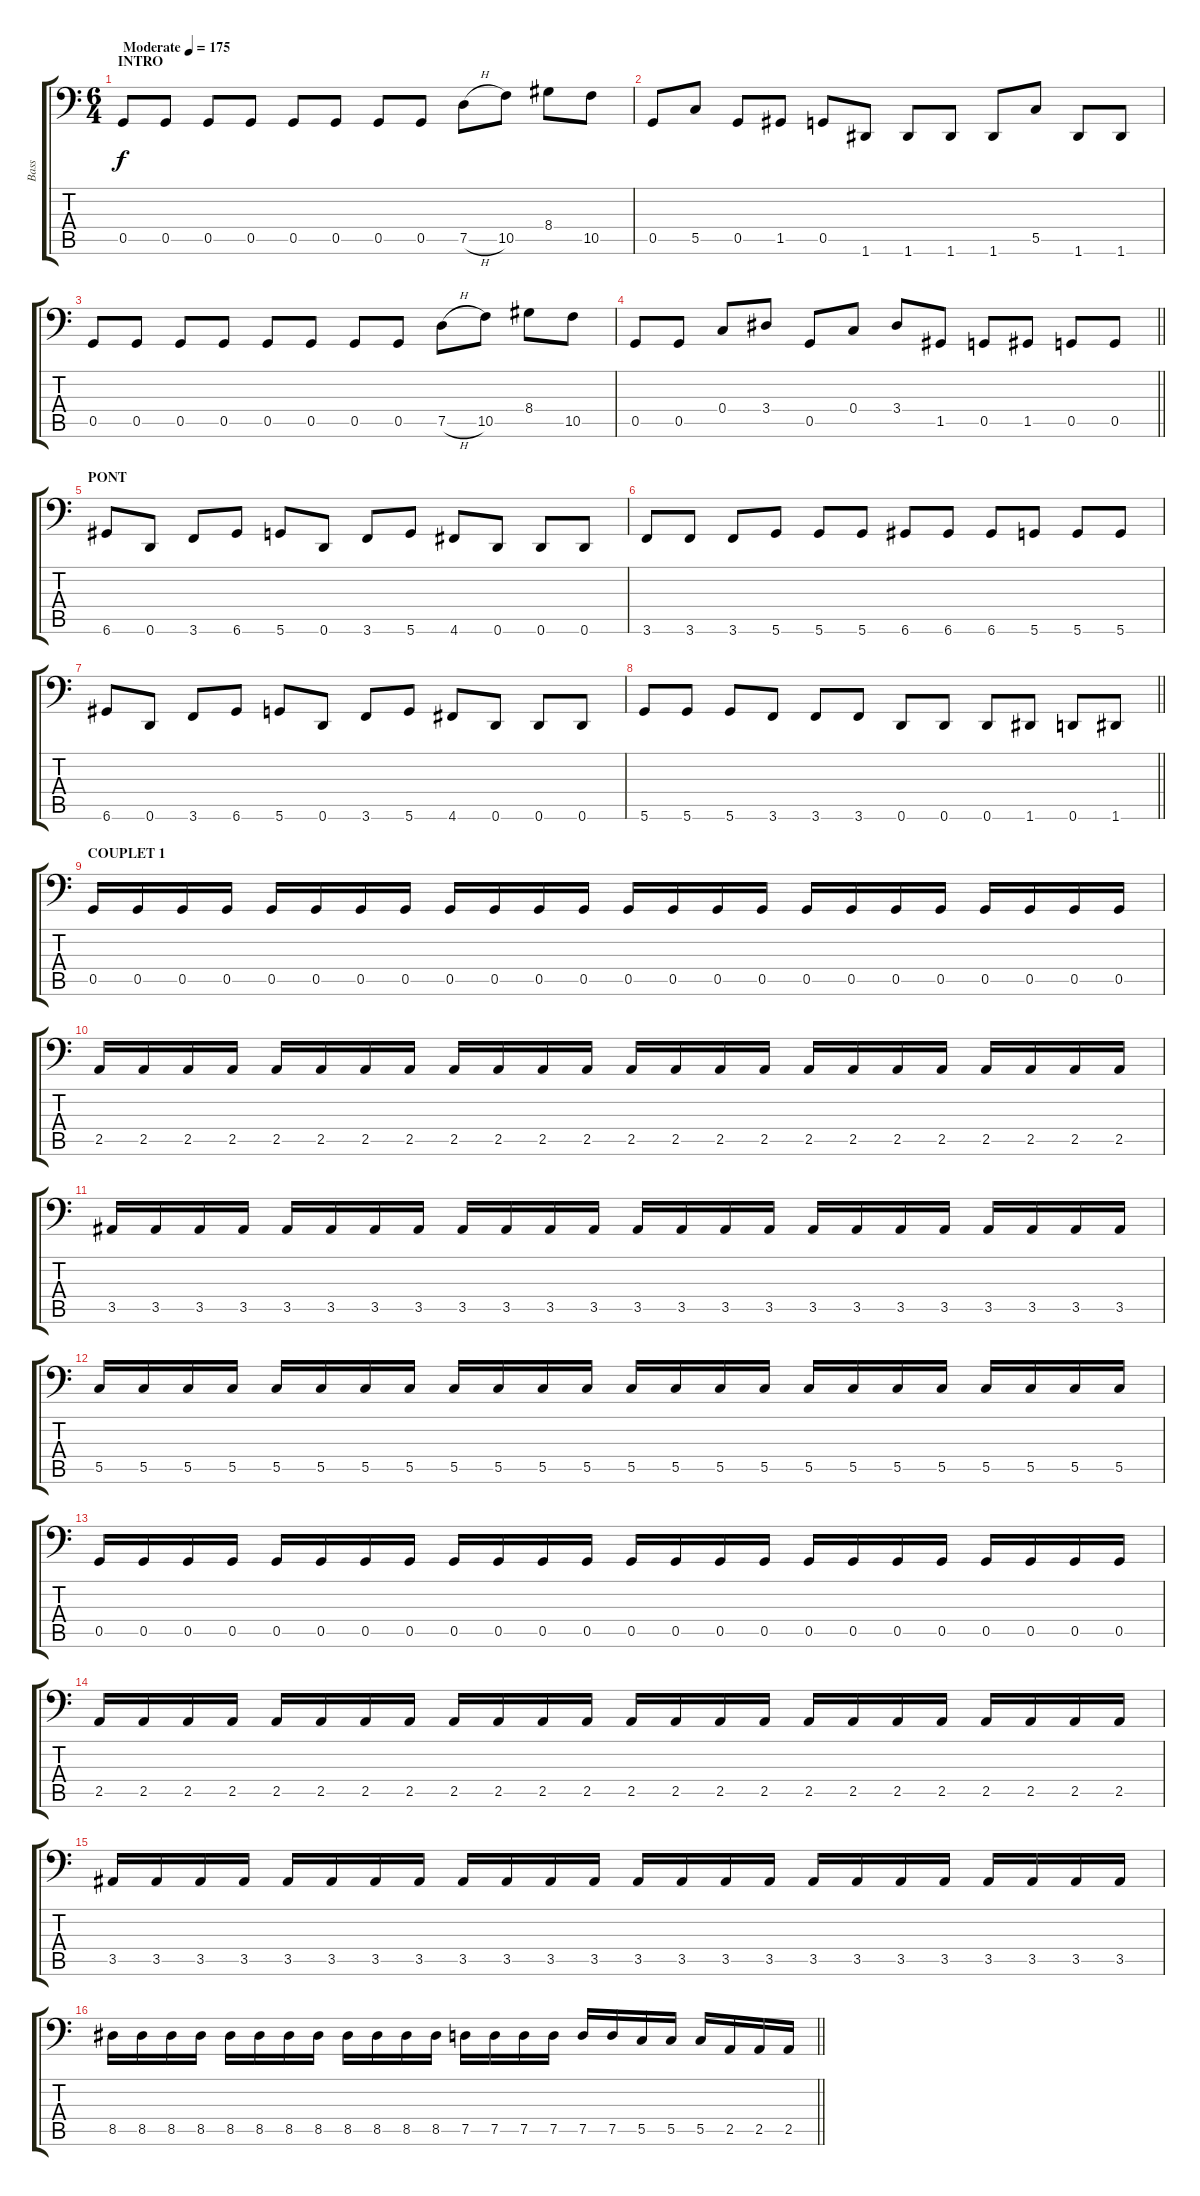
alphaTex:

\track ("Bass" "Bass") {instrument electricbassfinger}
\staff {score tabs}
\tuning (D3 A2 F2 C2 G1 D1) {hide}
\ts (6 4)
\section ("" "INTRO")
\tempo (175 "Moderate")
\clef f4
\ks c
0.5.8{dy f instrument electricbassfinger} 0.5.8 0.5.8 0.5.8 0.5.8 0.5.8 0.5.8 0.5.8 7.5{h}.8 10.5.8 8.4.8 10.5.8 |
0.5.8 5.5.8 0.5.8 1.5.8 0.5.8 1.6.8 1.6.8 1.6.8 1.6.8 5.5.8 1.6.8 1.6.8 |
0.5.8 0.5.8 0.5.8 0.5.8 0.5.8 0.5.8 0.5.8 0.5.8 7.5{h}.8 10.5.8 8.4.8 10.5.8 |
\barLineRight lightlight
0.5.8 0.5.8 0.4.8 3.4.8 0.5.8 0.4.8 3.4.8 1.5.8 0.5.8 1.5.8 0.5.8 0.5.8 |
\section ("" "PONT")
6.6.8 0.6.8 3.6.8 6.6.8 5.6.8 0.6.8 3.6.8 5.6.8 4.6.8 0.6.8 0.6.8 0.6.8 |
3.6.8 3.6.8 3.6.8 5.6.8 5.6.8 5.6.8 6.6.8 6.6.8 6.6.8 5.6.8 5.6.8 5.6.8 |
6.6.8 0.6.8 3.6.8 6.6.8 5.6.8 0.6.8 3.6.8 5.6.8 4.6.8 0.6.8 0.6.8 0.6.8 |
\barLineRight lightlight
5.6.8 5.6.8 5.6.8 3.6.8 3.6.8 3.6.8 0.6.8 0.6.8 0.6.8 1.6.8 0.6.8 1.6.8 |
\section ("" "COUPLET 1")
0.5.16 0.5.16 0.5.16 0.5.16 0.5.16 0.5.16 0.5.16 0.5.16 0.5.16 0.5.16 0.5.16 0.5.16 0.5.16 0.5.16 0.5.16 0.5.16 0.5.16 0.5.16 0.5.16 0.5.16 0.5.16 0.5.16 0.5.16 0.5.16 |
2.5.16 2.5.16 2.5.16 2.5.16 2.5.16 2.5.16 2.5.16 2.5.16 2.5.16 2.5.16 2.5.16 2.5.16 2.5.16 2.5.16 2.5.16 2.5.16 2.5.16 2.5.16 2.5.16 2.5.16 2.5.16 2.5.16 2.5.16 2.5.16 |
3.5.16 3.5.16 3.5.16 3.5.16 3.5.16 3.5.16 3.5.16 3.5.16 3.5.16 3.5.16 3.5.16 3.5.16 3.5.16 3.5.16 3.5.16 3.5.16 3.5.16 3.5.16 3.5.16 3.5.16 3.5.16 3.5.16 3.5.16 3.5.16 |
5.5.16 5.5.16 5.5.16 5.5.16 5.5.16 5.5.16 5.5.16 5.5.16 5.5.16 5.5.16 5.5.16 5.5.16 5.5.16 5.5.16 5.5.16 5.5.16 5.5.16 5.5.16 5.5.16 5.5.16 5.5.16 5.5.16 5.5.16 5.5.16 |
0.5.16 0.5.16 0.5.16 0.5.16 0.5.16 0.5.16 0.5.16 0.5.16 0.5.16 0.5.16 0.5.16 0.5.16 0.5.16 0.5.16 0.5.16 0.5.16 0.5.16 0.5.16 0.5.16 0.5.16 0.5.16 0.5.16 0.5.16 0.5.16 |
2.5.16 2.5.16 2.5.16 2.5.16 2.5.16 2.5.16 2.5.16 2.5.16 2.5.16 2.5.16 2.5.16 2.5.16 2.5.16 2.5.16 2.5.16 2.5.16 2.5.16 2.5.16 2.5.16 2.5.16 2.5.16 2.5.16 2.5.16 2.5.16 |
3.5.16 3.5.16 3.5.16 3.5.16 3.5.16 3.5.16 3.5.16 3.5.16 3.5.16 3.5.16 3.5.16 3.5.16 3.5.16 3.5.16 3.5.16 3.5.16 3.5.16 3.5.16 3.5.16 3.5.16 3.5.16 3.5.16 3.5.16 3.5.16 |
\barLineRight lightlight
8.5.16 8.5.16 8.5.16 8.5.16 8.5.16 8.5.16 8.5.16 8.5.16 8.5.16 8.5.16 8.5.16 8.5.16 7.5.16 7.5.16 7.5.16 7.5.16 7.5.16 7.5.16 5.5.16 5.5.16 5.5.16 2.5.16 2.5.16 2.5.16
